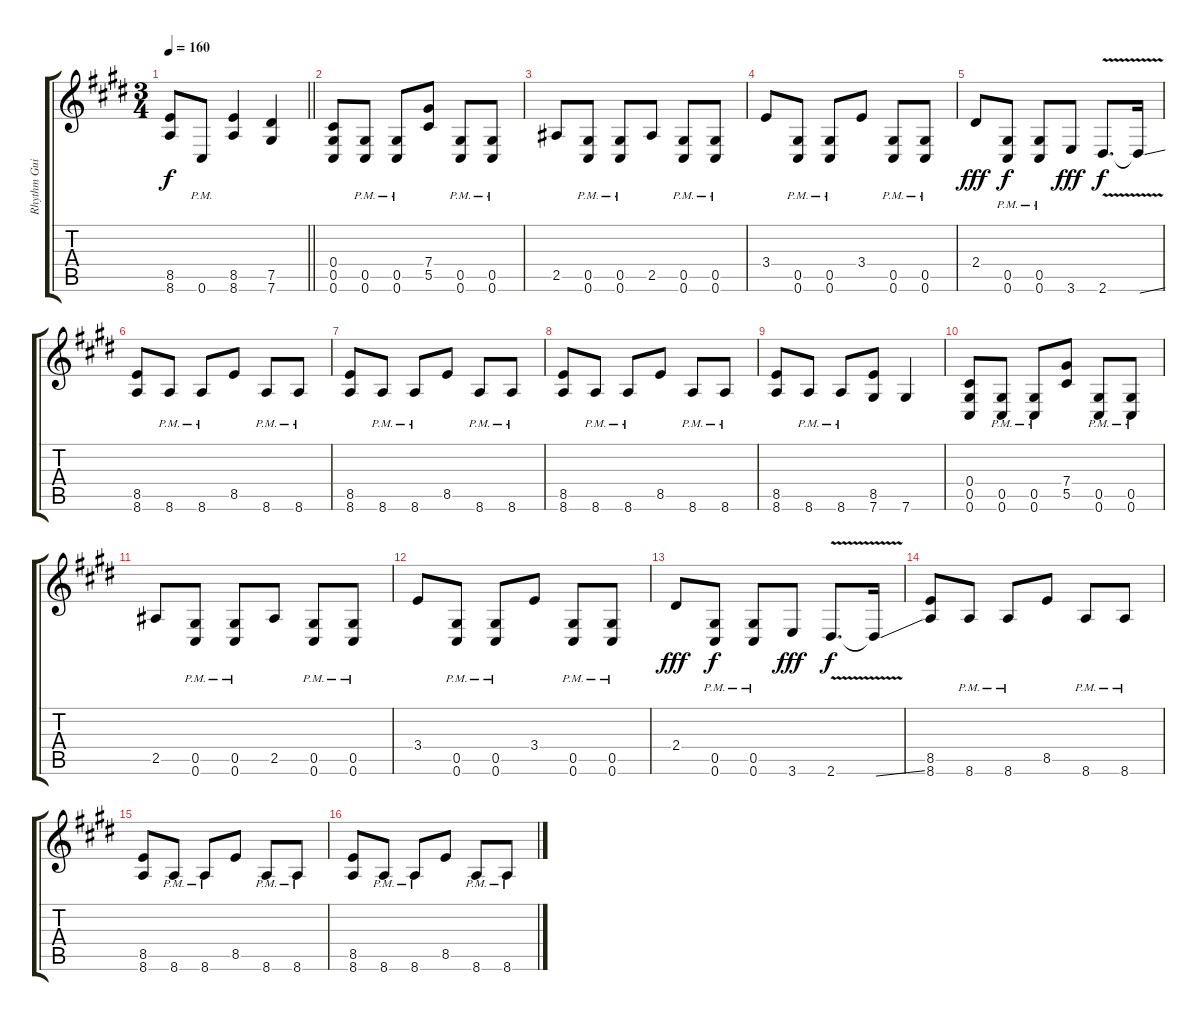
\track ("Rhythm Guitar I" "Rhythm Gui") {instrument distortionguitar}
\staff {score tabs}
\tuning (Eb4 Bb3 Gb3 Db3 Ab2 Db2) {hide}
\ts (3 4)
\tempo 160
\clef g2
\barLineRight lightlight
\ks c#minor
(8.5 8.6).8{dy f} 0.6{pm}.8 (8.5 8.6).4 (7.5 7.6).4 |
(0.4 0.5 0.6).8 (0.5{pm} 0.6{pm}).8 (0.5{pm} 0.6{pm}).8 (7.4 5.5).8 (0.5{pm} 0.6{pm}).8 (0.5{pm} 0.6{pm}).8 |
2.5.8 (0.5{pm} 0.6{pm}).8 (0.5{pm} 0.6{pm}).8 2.5.8 (0.5{pm} 0.6{pm}).8 (0.5{pm} 0.6{pm}).8 |
3.4.8 (0.5{pm} 0.6{pm}).8 (0.5{pm} 0.6{pm}).8 3.4.8 (0.5{pm} 0.6{pm}).8 (0.5{pm} 0.6{pm}).8 |
2.4.8{dy fff} (0.5{pm} 0.6{pm}).8{dy f} (0.5{pm} 0.6{pm}).8 3.6.8{dy fff} 2.6{v}.8{d dy f} 2.6{ss t}.16 |
(8.5 8.6).8 8.6{pm}.8 8.6{pm}.8 8.5.8 8.6{pm}.8 8.6{pm}.8 |
(8.5 8.6).8 8.6{pm}.8 8.6{pm}.8 8.5.8 8.6{pm}.8 8.6{pm}.8 |
(8.5 8.6).8 8.6{pm}.8 8.6{pm}.8 8.5.8 8.6{pm}.8 8.6{pm}.8 |
(8.5 8.6).8 8.6{pm}.8 8.6{pm}.8 (8.5 7.6).8 7.6.4 |
(0.4 0.5 0.6).8 (0.5{pm} 0.6{pm}).8 (0.5{pm} 0.6{pm}).8 (7.4 5.5).8 (0.5{pm} 0.6{pm}).8 (0.5{pm} 0.6{pm}).8 |
2.5.8 (0.5{pm} 0.6{pm}).8 (0.5{pm} 0.6{pm}).8 2.5.8 (0.5{pm} 0.6{pm}).8 (0.5{pm} 0.6{pm}).8 |
3.4.8 (0.5{pm} 0.6{pm}).8 (0.5{pm} 0.6{pm}).8 3.4.8 (0.5{pm} 0.6{pm}).8 (0.5{pm} 0.6{pm}).8 |
2.4.8{dy fff} (0.5{pm} 0.6{pm}).8{dy f} (0.5{pm} 0.6{pm}).8 3.6.8{dy fff} 2.6{v}.8{d dy f} 2.6{ss t}.16 |
(8.5 8.6).8 8.6{pm}.8 8.6{pm}.8 8.5.8 8.6{pm}.8 8.6{pm}.8 |
(8.5 8.6).8 8.6{pm}.8 8.6{pm}.8 8.5.8 8.6{pm}.8 8.6{pm}.8 |
(8.5 8.6).8 8.6{pm}.8 8.6{pm}.8 8.5.8 8.6{pm}.8 8.6{pm}.8
